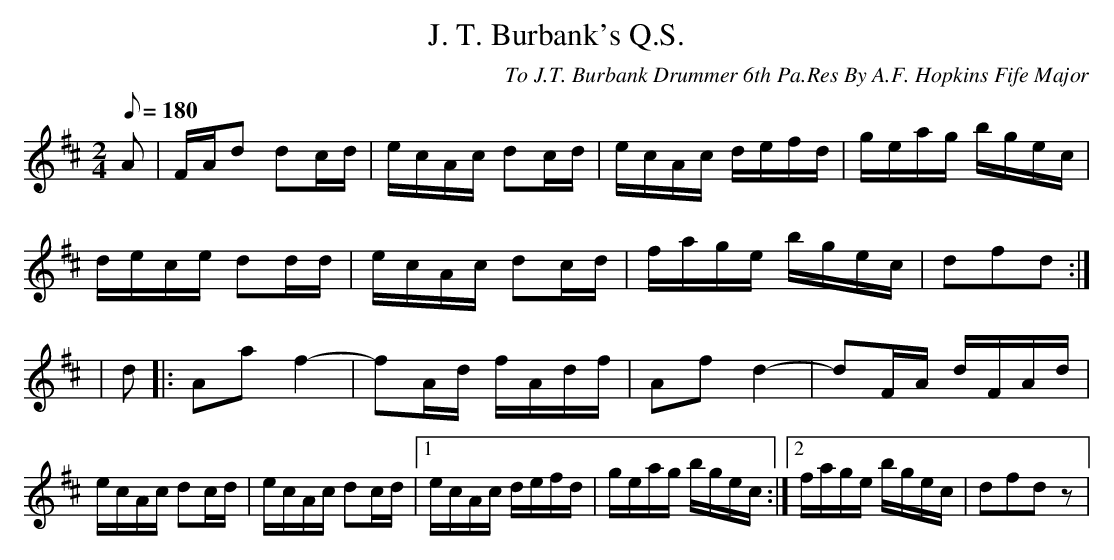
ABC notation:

X:1
T:J. T. Burbank's Q.S.
C:To J.T. Burbank Drummer 6th Pa.Res By A.F. Hopkins Fife Major
M:2/4
L:1/8
Q:1/8=180
K:D t=8
A | F/A/d dc/d/ | e/c/A/c/ dc/d/ | e/c/A/c/ d/e/f/d/ | g/e/a/g/ b/g/e/c/ |
d/e/c/e/ dd/d/ | e/c/A/c/ dc/d/ | f/a/g/e/ b/g/e/c/ | dfd :|
| d |: Aa f2- | fA/d/ f/A/d/f/ | Af d2- | dF/A/ d/F/A/d/ |
e/c/A/c/ dc/d/ | e/c/A/c/ dc/d/ |[1 e/c/A/c/ d/e/f/d/ | g/e/a/g/ b/g/e/c/ :|[2 f/a/g/e/ b/g/e/c/ | dfdz |
